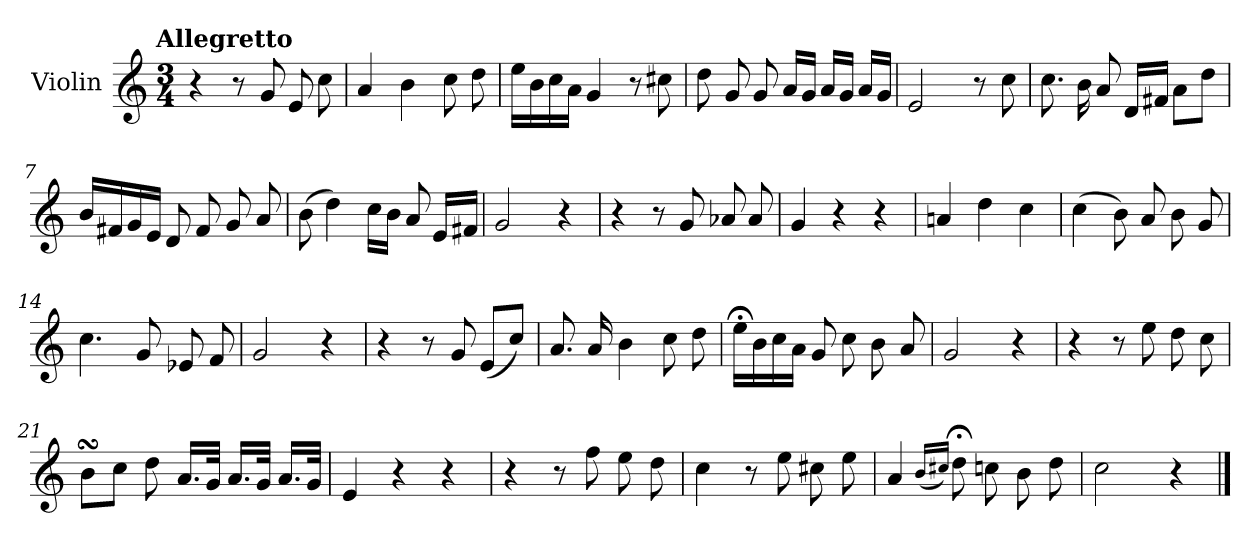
**kern
*part1
*staff1
*I"Violin
*I'Vln.
*clefG2
*k[]
!!LO:TX:omd:t=Allegretto
*M3/4
*MM116
=1
4r
8r
8g/
8e/
8cc\
=2
4a/
4b\
8cc\
8dd\
=3
16ee\LL
16b\
16cc\
16a\JJ
4g/
8r
8cc#X\
=4
8dd\
8g/
8g/
16a/LL
16g/JJ
16a/LL
16g/JJ
16a/LL
16g/JJ
=5
2e/
8r
8cc\
!!LO:LB:g=z
=6
8.cc\
16b\
8a/
16d/LL
16f#X/JJ
8a\L
8dd\J
=7
16b/LL
16f#X/
16g/
16e/JJ
8d/
8f#/
8g/
8a/
=8
(>8b\
4dd\)
16cc\LL
16b\JJ
8a/
16e/LL
16f#X/JJ
=9
2g/
4r
=10
4r
8r
8g/
8a-X/
8a-/
!!LO:LB:g=z
=11
4g/
4r
4r
=12
4an/
4dd\
4cc\
=13
(>4cc\
8b\)
8a/
8b\
8g/
=14
4.cc\
8g/
8e-X/
8f/
=15
2g/
4r
=16
4r
8r
8g/
(<8e/L
8cc/J)
=17
8.a/
16a/
4b\
8cc\
8dd\
!!LO:LB:g=z
=18
16ee;<\LL
16b\
16cc\
16a\JJ
8g/
8cc\
8b\
8a/
=19
2g/
4r
=20
4r
8r
8ee\
8dd\
8cc\
=21
8bsSsS\L
8cc\J
8dd\
16.a/LL
32g/JJk
16.a/LL
32g/JJk
16.a/LL
32g/JJk
=22
4e/
4r
4r
=23
4r
8r
8ff\
8ee\
8dd\
!!LO:LB:g=z
=24
4cc\
8r
8ee\
8cc#X\
8ee\
=25
4a/
(<16qqb/LL
16qqcc#X/JJ)
8dd;<\
8ccn\
8b\
8dd\
=26
2cc\
4r
==
*-
